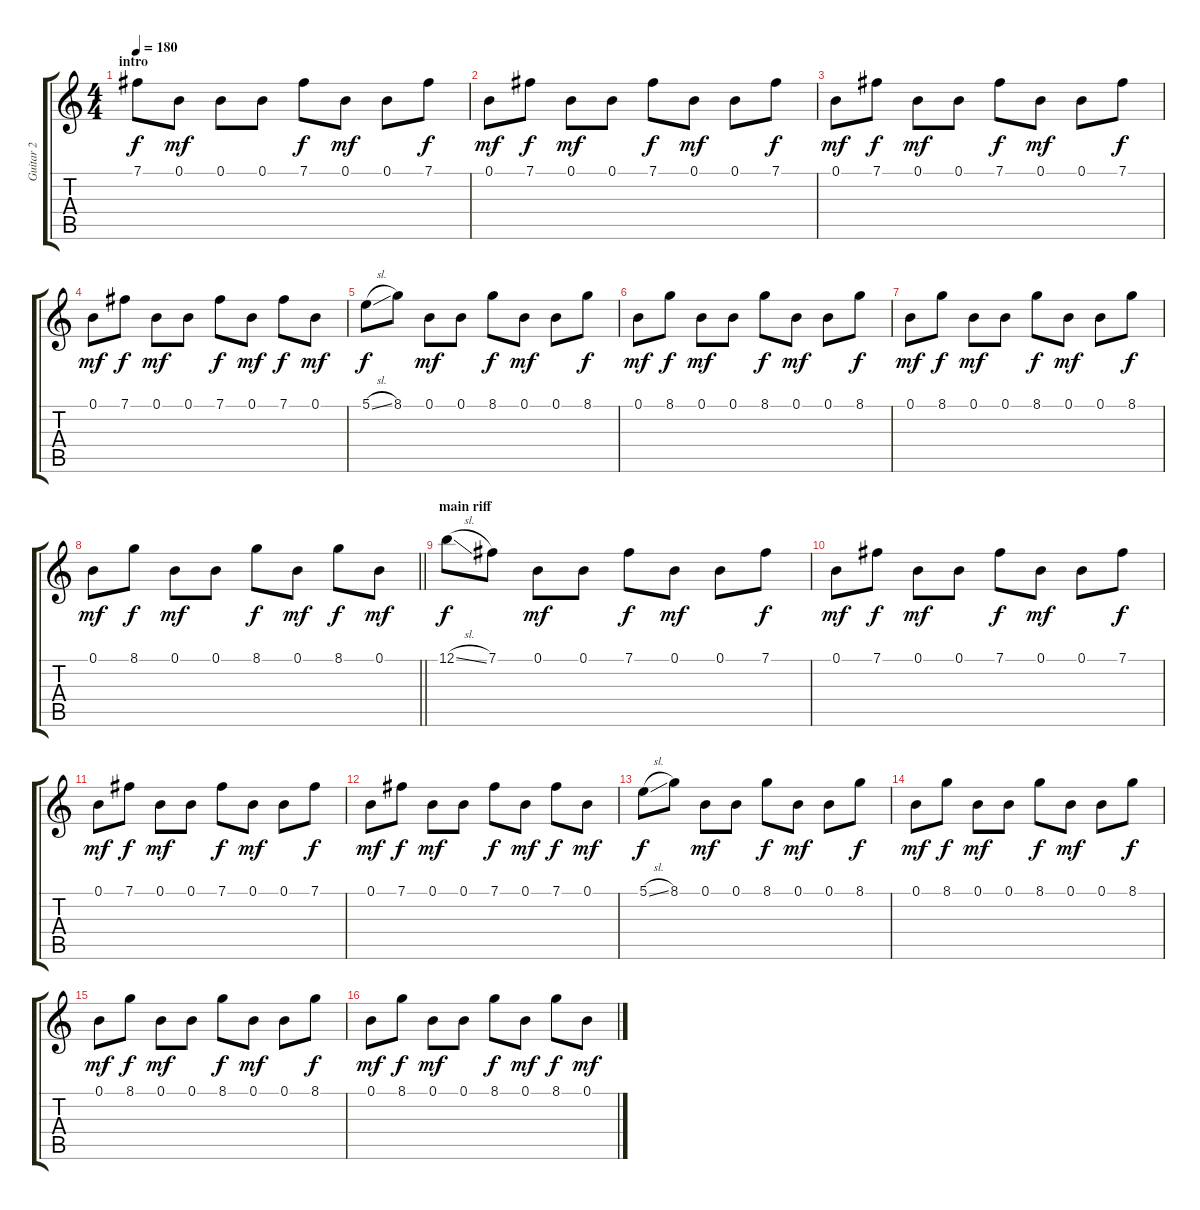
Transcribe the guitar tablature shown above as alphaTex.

\track ("Guitar 2" "Guitar 2") {instrument distortionguitar}
\staff {score tabs}
\tuning (B3 Gb3 D3 A2 E2 B1) {hide}
\ts (4 4)
\section ("" "intro")
\tempo 180
\clef g2
\ks c
7.1.8{dy f instrument distortionguitar} 0.1.8{dy mf} 0.1.8 0.1.8 7.1.8{dy f} 0.1.8{dy mf} 0.1.8 7.1.8{dy f} |
0.1.8{dy mf} 7.1.8{dy f} 0.1.8{dy mf} 0.1.8 7.1.8{dy f} 0.1.8{dy mf} 0.1.8 7.1.8{dy f} |
0.1.8{dy mf} 7.1.8{dy f} 0.1.8{dy mf} 0.1.8 7.1.8{dy f} 0.1.8{dy mf} 0.1.8 7.1.8{dy f} |
0.1.8{dy mf} 7.1.8{dy f} 0.1.8{dy mf} 0.1.8 7.1.8{dy f} 0.1.8{dy mf} 7.1.8{dy f} 0.1.8{dy mf} |
5.1{sl}.8{dy f} 8.1.8 0.1.8{dy mf} 0.1.8 8.1.8{dy f} 0.1.8{dy mf} 0.1.8 8.1.8{dy f} |
0.1.8{dy mf} 8.1.8{dy f} 0.1.8{dy mf} 0.1.8 8.1.8{dy f} 0.1.8{dy mf} 0.1.8 8.1.8{dy f} |
0.1.8{dy mf} 8.1.8{dy f} 0.1.8{dy mf} 0.1.8 8.1.8{dy f} 0.1.8{dy mf} 0.1.8 8.1.8{dy f} |
\barLineRight lightlight
0.1.8{dy mf} 8.1.8{dy f} 0.1.8{dy mf} 0.1.8 8.1.8{dy f} 0.1.8{dy mf} 8.1.8{dy f} 0.1.8{dy mf} |
\section ("" "main riff")
12.1{sl}.8{dy f} 7.1.8 0.1.8{dy mf} 0.1.8 7.1.8{dy f} 0.1.8{dy mf} 0.1.8 7.1.8{dy f} |
0.1.8{dy mf} 7.1.8{dy f} 0.1.8{dy mf} 0.1.8 7.1.8{dy f} 0.1.8{dy mf} 0.1.8 7.1.8{dy f} |
0.1.8{dy mf} 7.1.8{dy f} 0.1.8{dy mf} 0.1.8 7.1.8{dy f} 0.1.8{dy mf} 0.1.8 7.1.8{dy f} |
0.1.8{dy mf} 7.1.8{dy f} 0.1.8{dy mf} 0.1.8 7.1.8{dy f} 0.1.8{dy mf} 7.1.8{dy f} 0.1.8{dy mf} |
5.1{sl}.8{dy f} 8.1.8 0.1.8{dy mf} 0.1.8 8.1.8{dy f} 0.1.8{dy mf} 0.1.8 8.1.8{dy f} |
0.1.8{dy mf} 8.1.8{dy f} 0.1.8{dy mf} 0.1.8 8.1.8{dy f} 0.1.8{dy mf} 0.1.8 8.1.8{dy f} |
0.1.8{dy mf} 8.1.8{dy f} 0.1.8{dy mf} 0.1.8 8.1.8{dy f} 0.1.8{dy mf} 0.1.8 8.1.8{dy f} |
0.1.8{dy mf} 8.1.8{dy f} 0.1.8{dy mf} 0.1.8 8.1.8{dy f} 0.1.8{dy mf} 8.1.8{dy f} 0.1.8{dy mf}
